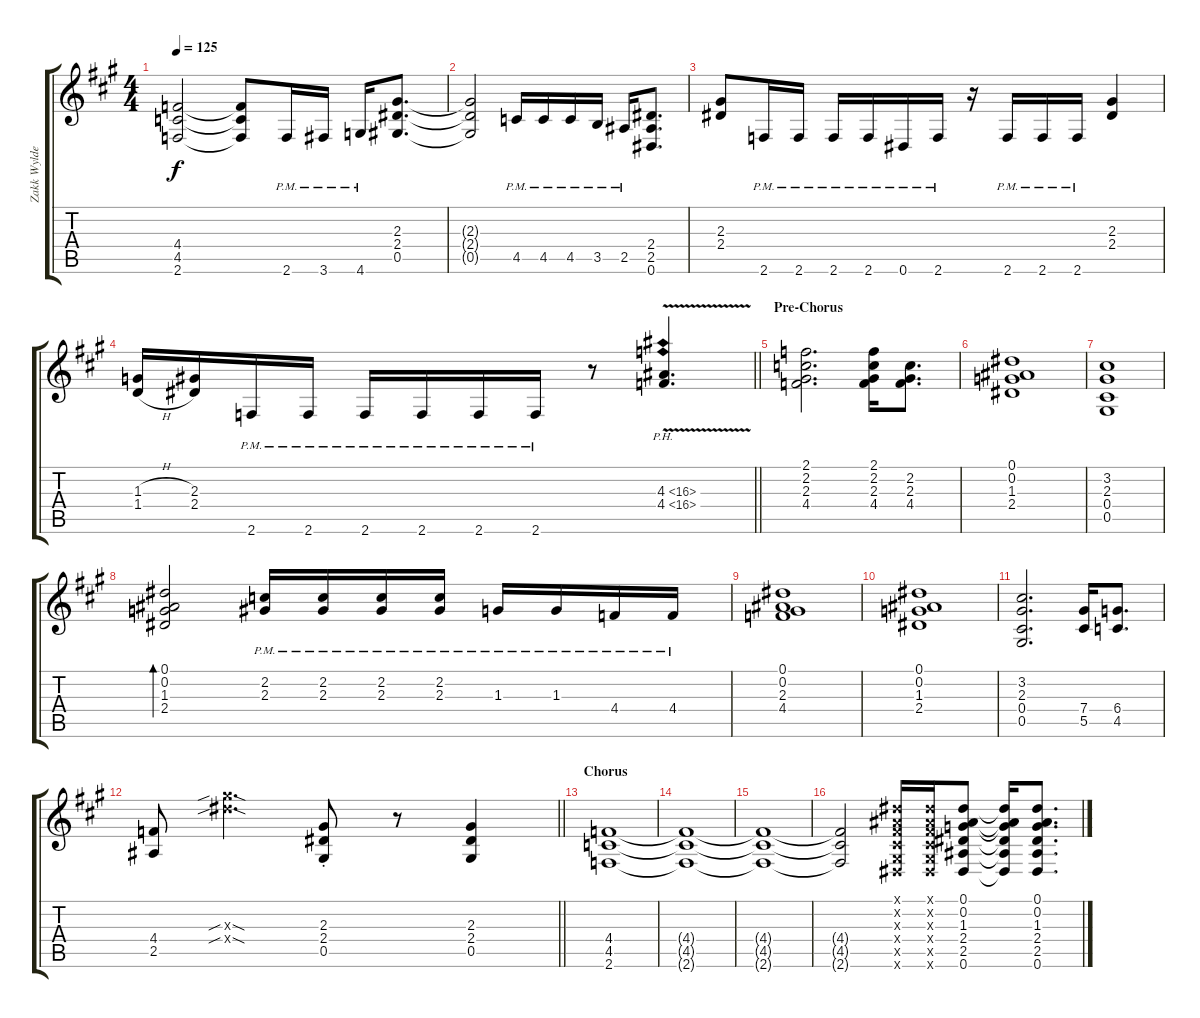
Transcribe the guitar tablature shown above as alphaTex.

\track ("Zakk Wylde - Rhytm Guitar II" "Zakk Wylde") {instrument overdrivenguitar}
\staff {score tabs}
\tuning (Eb4 Bb3 Gb3 Db3 Ab2 Eb2) {hide}
\ts (4 4)
\tempo 125
\clef g2
\ks a
(4.4 4.5 2.6).2{dy f} (4.4{t} 4.5{t} 2.6{t}).8 2.6{pm}.16 3.6{pm}.16 4.6{pm}.16 (2.3 2.4 0.5).8{d} |
(2.3{t} 2.4{t} 0.5{t}).2 4.5{pm}.16 4.5{pm}.16 4.5{pm}.16 3.5{pm}.16 2.5{pm}.16 (2.4 2.5 0.6).8{d} |
(2.3 2.4).8 2.6{pm}.16 2.6{pm}.16 2.6{pm}.16 2.6{pm}.16 0.6{pm}.16 2.6{pm}.16 r.16 2.6{pm}.16 2.6{pm}.16 2.6{pm}.16 (2.3 2.4).4 |
\barLineRight lightlight
(1.3{h} 1.4{h}).16 (2.3 2.4).16 2.6{pm}.16 2.6{pm}.16 2.6{pm}.16 2.6{pm}.16 2.6{pm}.16 2.6{pm}.16 r.8 (4.3{ph 12 v} 4.4{ph 12 v}).4{d} |
\section ("" "Pre-Chorus")
(2.1 2.2 2.3 4.4).2{d} (2.1 2.2 2.3 4.4).16 (2.2 2.3 4.4).8{d} |
(0.1 0.2 1.3 2.4).1 |
(3.2 2.3 0.4 0.5).1 |
(0.1 0.2 1.3 2.4).2{bd 240} (2.2{pm} 2.3{pm}).16 (2.2{pm} 2.3{pm}).16 (2.2{pm} 2.3{pm}).16 (2.2{pm} 2.3{pm}).16 1.3{pm}.16 1.3{pm}.16 4.4{pm}.16 4.4{pm}.16 |
(0.1 0.2 2.3 4.4).1 |
(0.1 0.2 1.3 2.4).1 |
(3.2 2.3 0.4 0.5).2{d} (7.4 5.5).16 (6.4 4.5).8{d} |
\barLineRight lightlight
(4.4 2.5).8 (14.3{sib sod x} 14.4{sib sod x}).4{d} (2.3{st} 2.4{st} 0.5{st}).8 r.8 (2.3 2.4 0.5).4 |
\section ("" "Chorus")
(4.4 4.5 2.6).1 |
(4.4{t} 4.5{t} 2.6{t}).1 |
(4.4{t} 4.5{t} 2.6{t}).1 |
(4.4{t} 4.5{t} 2.6{t}).2 (0.1{x} 0.2{x} 0.3{x} 0.4{x} 0.5{x} 0.6{x}).16 (0.1{x} 0.2{x} 0.3{x} 0.4{x} 0.5{x} 0.6{x}).16 (0.1 0.2 1.3 2.4 2.5 0.6).8 (0.1{t} 0.2{t} 1.3{t} 2.4{t} 2.5{t} 0.6{t}).16 (0.1 0.2 1.3 2.4 2.5 0.6).8{d}
